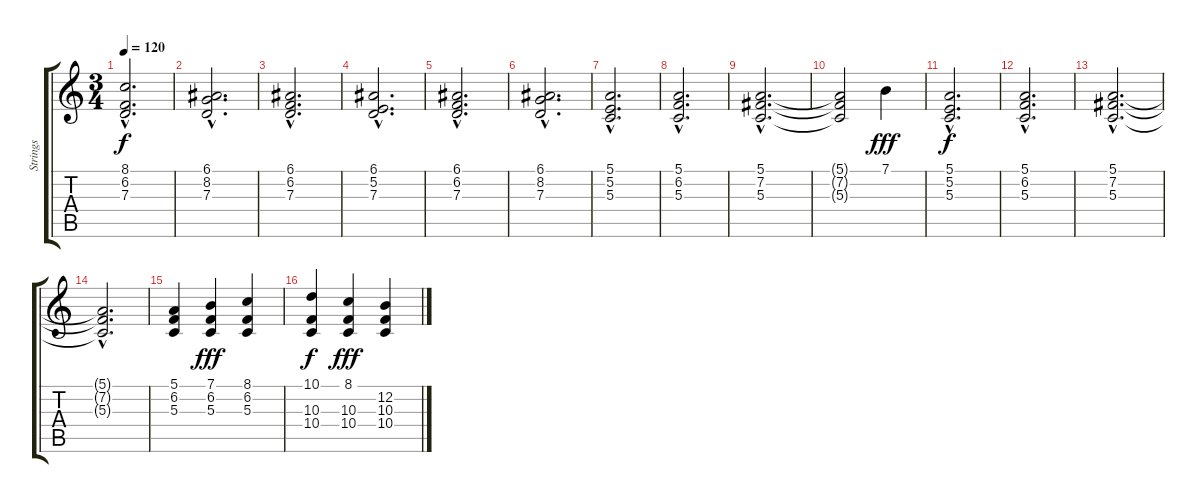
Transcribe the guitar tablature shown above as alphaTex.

\track ("Strings" "Strings") {instrument stringensemble2}
\staff {score tabs}
\tuning (E4 B3 G3 D3 A2 E2) {hide}
\ts (3 4)
\tempo 120
\clef g2
\ks c
(8.1{hac} 6.2{hac} 7.3{hac}).2{d dy f} |
(6.1{hac} 8.2{hac} 7.3{hac}).2{d} |
(6.1{hac} 6.2{hac} 7.3{hac}).2{d} |
(6.1{hac} 5.2{hac} 7.3{hac}).2{d} |
(6.1{hac} 6.2{hac} 7.3{hac}).2{d} |
(6.1{hac} 8.2{hac} 7.3{hac}).2{d} |
(5.1{hac} 5.2{hac} 5.3{hac}).2{d} |
(5.1{hac} 6.2{hac} 5.3{hac}).2{d} |
(5.1{hac} 7.2{hac} 5.3{hac}).2{d} |
(5.1{t} 7.2{t} 5.3{t}).2 7.1.4{dy fff} |
(5.1{hac} 5.2{hac} 5.3{hac}).2{d dy f} |
(5.1{hac} 6.2{hac} 5.3{hac}).2{d} |
(5.1{hac} 7.2{hac} 5.3{hac}).2{d} |
(5.1{hac t} 7.2{hac t} 5.3{hac t}).2{d} |
(5.1 6.2 5.3).4 (7.1 6.2 5.3).4{dy fff} (8.1 6.2 5.3).4 |
(10.1 10.3 10.4).4{dy f} (8.1 10.3 10.4).4{dy fff} (12.2 10.3 10.4).4
